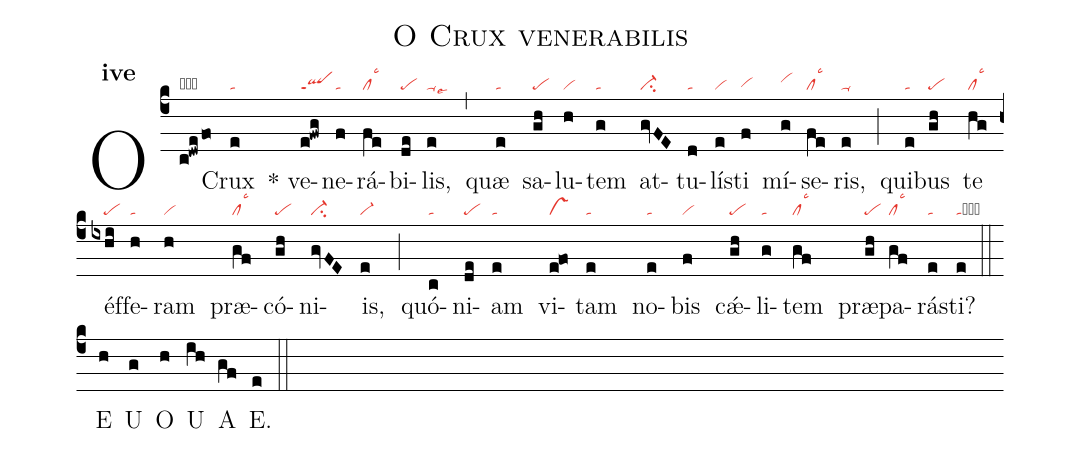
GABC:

name:O Crux venerabilis;
office-part:an;
mode:4e;
nabc-lines:1;
%%
initial-style: 1;
name: O Crux venerabilis;
mode: 4;
office-part: Antiphona;
annotation: Ant.;
annotation: iv e;
nabc-lines: 1;
%%
(c4) O(c!dwe/fo|obql-ppt1orhk) Crux(e|ta) <sp>*</sp> ve(e!fwg|qlppt1)ne(f|ta)rá(fe|cllsc3)bi(de|pe)lis,(e|ta-lse9) (,) quæ(e|ta) sa(gh|pe)lu(h|vi)tem(g|ta) at(gvFE|ci-)tu(d|ta)lís(e|vi)ti(f|vihg) mí(g|vihi)se(fe|cllsc3)ris,(e|ta-) (;) qui(e|ta)bus(gh|pe) te(hg|cllsc3) éf(ixhi|////pe)fe(h|ta)ram(h|vi) præ(gf|cllsc3)có(gh|pe)ni(gvFE|ci-)is,(e|vi-) (;) quó(c|ta)ni(de|pe)am(e|ta) vi(e!fo|vs)tam(e|ta) no(e|ta)bis(f|vi) cǽ(gh|pe)li(g|ta)tem(gf|cllsc3) præ(gh|pe)pa(gf|cllsc3)rás(e|ta)ti?(e|tacb) (::)
<eu> E(h) U(g) O(h) U(ih) A(gf) E.(e) </eu> (::)
